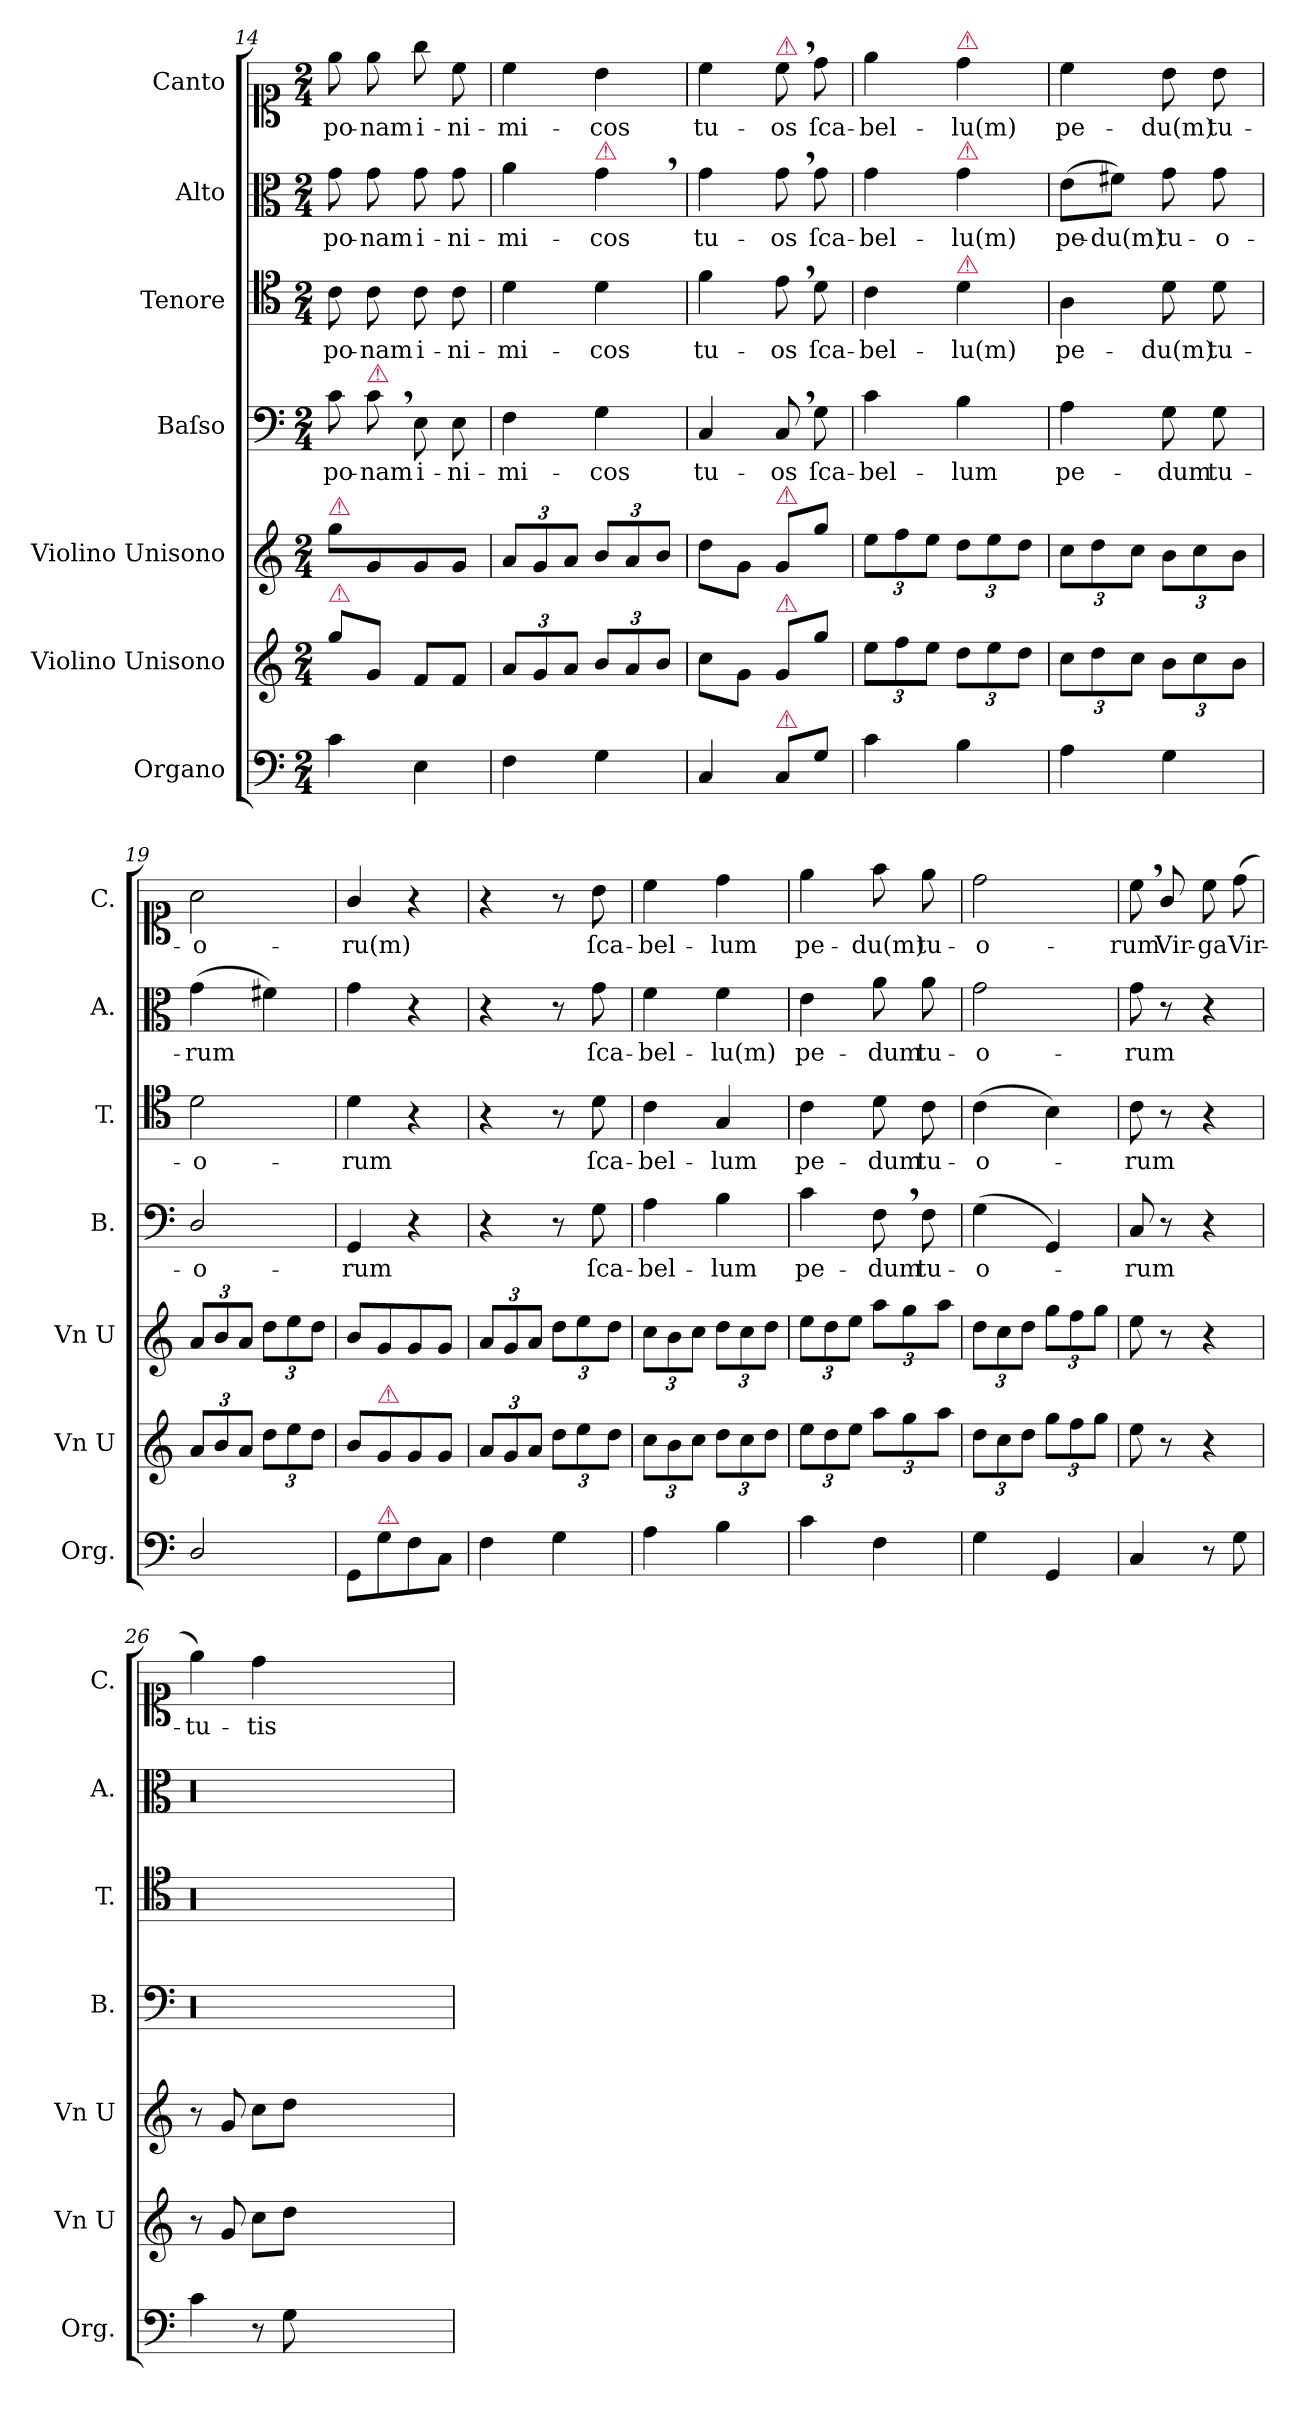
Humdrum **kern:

**kern	**kern	**kern	**kern	**text	**kern	**text	**kern	**text	**kern	**text
*part7	*part6	*part5	*part4	*part4	*part3	*part3	*part2	*part2	*part1	*part1
*staff7	*staff6	*staff5	*staff4	*staff4	*staff3	*staff3	*staff2	*staff2	*staff1	*staff1
*I"Organo	*I"Violino Unisono	*I"Violino Unisono	*I"Baſso	*	*I"Tenore	*	*I"Alto	*	*I"Canto	*
*I'Org.	*I'Vn U	*I'Vn U	*I'B.	*	*I'T.	*	*I'A.	*	*I'C.	*
*clefF4	*clefG2	*clefG2	*clefF4	*	*clefC4	*	*clefC3	*	*clefC1	*
*k[]	*k[]	*k[]	*k[]	*	*k[]	*	*k[]	*	*k[]	*
*M2/4	*M2/4	*M2/4	*M2/4	*	*M2/4	*	*M2/4	*	*M2/4	*
=14	=14	=14	=14	=14	=14	=14	=14	=14	=14	=14
!	!	!LO:TX:a:color=crimson:t=⚠	!	!	!	!	!	!	!	!
!	!LO:TX:a:color=crimson:t=⚠	!	!	!	!	!	!	!	!	!
4c\	8gg\L	8gg\L	8c\	po-	8c\	po-	8g\	po-	8ee\	po-
!	!	!	!LO:TX:a:color=crimson:t=⚠	!	!	!	!	!	!	!
.	8g/J	8g/	8c,\	-nam	8c\	-nam	8g\	-nam	8ee\	-nam
4E\	8f/L	8g/	8E\	i-	8c\	i-	8g\	i-	8gg\	i-
.	8f/J	8g/J	8E\	-ni-	8c\	-ni-	8g\	-ni-	8cc\	-ni-
=15	=15	=15	=15	=15	=15	=15	=15	=15	=15	=15
4F\	12a/L	12a/L	4F\	-mi-	4d\	-mi-	4a\	-mi-	4cc\	-mi-
.	12g/	12g/	.	.	.	.	.	.	.	.
.	12a/J	12a/J	.	.	.	.	.	.	.	.
!	!	!	!	!	!	!	!LO:TX:a:color=crimson:t=⚠	!	!	!
4G\	12b/L	12b/L	4G\	-cos	4d\	-cos	4g,\	-cos	4b\	-cos
.	12a/	12a/	.	.	.	.	.	.	.	.
.	12b/J	12b/J	.	.	.	.	.	.	.	.
=16	=16	=16	=16	=16	=16	=16	=16	=16	=16	=16
4C/	8cc\L	8dd\L	4C/	tu-	4f\	tu-	4g\	tu-	4cc\	tu-
.	8g\J	8g\J	.	.	.	.	.	.	.	.
!	!	!	!	!	!	!	!	!	!LO:TX:a:color=crimson:t=⚠	!
!	!	!LO:TX:a:color=crimson:t=⚠	!	!	!	!	!	!	!	!
!	!LO:TX:a:color=crimson:t=⚠	!	!	!	!	!	!	!	!	!
!LO:TX:a:color=crimson:t=⚠	!	!	!	!	!	!	!	!	!	!
8C/L	8g/L	8g/L	8C,/	-os	8e,\	-os	8g,\	-os	8cc,\	-os
8G\J	8gg\J	8gg\J	8G\	ſca-	8d\	ſca-	8g\	ſca-	8dd\	ſca-
=17	=17	=17	=17	=17	=17	=17	=17	=17	=17	=17
4c\	12ee\L	12ee\L	4c\	-bel-	4c\	-bel-	4g\	-bel-	4ee\	-bel-
.	12ff\	12ff\	.	.	.	.	.	.	.	.
.	12ee\J	12ee\J	.	.	.	.	.	.	.	.
!	!	!	!	!	!	!	!	!	!LO:TX:a:color=crimson:t=⚠	!
!	!	!	!	!	!	!	!LO:TX:a:color=crimson:t=⚠	!	!	!
!	!	!	!	!	!LO:TX:a:color=crimson:t=⚠	!	!	!	!	!
4B\	12dd\L	12dd\L	4B\	-lum	4d\	-lu(m)	4g\	-lu(m)	4dd\	-lu(m)
.	12ee\	12ee\	.	.	.	.	.	.	.	.
.	12dd\J	12dd\J	.	.	.	.	.	.	.	.
=18	=18	=18	=18	=18	=18	=18	=18	=18	=18	=18
4A\	12cc\L	12cc\L	4A\	pe-	4A\	pe-	(8e\L	pe-	4cc\	pe-
.	12dd\	12dd\	.	.	.	.	.	.	.	.
.	.	.	.	.	.	.	8f#X\J)	-du(m)	.	.
.	12cc\J	12cc\J	.	.	.	.	.	.	.	.
4G\	12b\L	12b\L	8G\	-dum	8d\	-du(m)	8g\	tu-	8b\	-du(m)
.	12cc\	12cc\	.	.	.	.	.	.	.	.
.	.	.	8G\	tu-	8d\	tu-	8g\	-o-	8b\	tu-
.	12b\J	12b\J	.	.	.	.	.	.	.	.
=19	=19	=19	=19	=19	=19	=19	=19	=19	=19	=19
2D/	12a/L	12a/L	2D/	-o-	2d\	-o-	(4g\	-rum	2a\	-o-
.	12b/	12b/	.	.	.	.	.	.	.	.
.	12a/J	12a/J	.	.	.	.	.	.	.	.
.	12dd\L	12dd\L	.	.	.	.	4f#X\)	.	.	.
.	12ee\	12ee\	.	.	.	.	.	.	.	.
.	12dd\J	12dd\J	.	.	.	.	.	.	.	.
=20	=20	=20	=20	=20	=20	=20	=20	=20	=20	=20
8GG/L	8b/L	8b/L	4GG/	-rum	4d\	-rum	4g\	.	4g/	-ru(m)
!	!LO:TX:a:color=crimson:t=⚠	!	!	!	!	!	!	!	!	!
!LO:TX:a:color=crimson:t=⚠	!	!	!	!	!	!	!	!	!	!
8G\	8g/	8g/	.	.	.	.	.	.	.	.
8F\	8g/	8g/	4r	.	4r	.	4r	.	4r	.
8C\J	8g/J	8g/J	.	.	.	.	.	.	.	.
=21	=21	=21	=21	=21	=21	=21	=21	=21	=21	=21
4F\	12a/L	12a/L	4r	.	4r	.	4r	.	4r	.
.	12g/	12g/	.	.	.	.	.	.	.	.
.	12a/J	12a/J	.	.	.	.	.	.	.	.
4G\	12dd\L	12dd\L	8r	.	8r	.	8r	.	8r	.
.	12ee\	12ee\	.	.	.	.	.	.	.	.
.	.	.	8G\	ſca-	8d\	ſca-	8g\	ſca-	8b\	ſca-
.	12dd\J	12dd\J	.	.	.	.	.	.	.	.
=22	=22	=22	=22	=22	=22	=22	=22	=22	=22	=22
4A\	12cc\L	12cc\L	4A\	-bel-	4c\	-bel-	4f\	-bel-	4cc\	-bel-
.	12b\	12b\	.	.	.	.	.	.	.	.
.	12cc\J	12cc\J	.	.	.	.	.	.	.	.
4B\	12dd\L	12dd\L	4B\	-lum	4G/	-lum	4f\	-lu(m)	4dd\	-lum
.	12cc\	12cc\	.	.	.	.	.	.	.	.
.	12dd\J	12dd\J	.	.	.	.	.	.	.	.
=23	=23	=23	=23	=23	=23	=23	=23	=23	=23	=23
4c\	12ee\L	12ee\L	4c\	pe-	4c\	pe-	4e\	pe-	4ee\	pe-
.	12dd\	12dd\	.	.	.	.	.	.	.	.
.	12ee\J	12ee\J	.	.	.	.	.	.	.	.
4F\	12aa\L	12aa\L	8F,\	-dum	8d\	-dum	8a\	-dum	8ff\	-du(m)
.	12gg\	12gg\	.	.	.	.	.	.	.	.
.	.	.	8F\	tu-	8c\	tu-	8a\	tu-	8ee\	tu-
.	12aa\J	12aa\J	.	.	.	.	.	.	.	.
=24	=24	=24	=24	=24	=24	=24	=24	=24	=24	=24
4G\	12dd\L	12dd\L	(4G\	-o-	(4c\	-o-	2g\	-o-	2dd\	-o-
.	12cc\	12cc\	.	.	.	.	.	.	.	.
.	12dd\J	12dd\J	.	.	.	.	.	.	.	.
4GG/	12gg\L	12gg\L	4GG/)	.	4B\)	.	.	.	.	.
.	12ff\	12ff\	.	.	.	.	.	.	.	.
.	12gg\J	12gg\J	.	.	.	.	.	.	.	.
=25	=25	=25	=25	=25	=25	=25	=25	=25	=25	=25
4C/	8ee\	8ee\	8C/	-rum	8c\	-rum	8g\	-rum	8cc,\	-rum
.	8r	8r	8r	.	8r	.	8r	.	8g/	Vir-
8r	4r	4r	4r	.	4r	.	4r	.	8cc\	-ga
8G\	.	.	.	.	.	.	.	.	(8dd\	Vir-
=26	=26	=26	=26	=26	=26	=26	=26	=26	=26	=26
!	!	!	!LO:N:vis=00	!	!LO:N:vis=00	!	!LO:N:vis=00	!	!	!
4c\	8r	8r	0r	.	0r	.	0r	.	4ee\)	-tu-
.	8g/	8g/	.	.	.	.	.	.	.	.
8r	8cc\L	8cc\L	.	.	.	.	.	.	4dd\	-tis
8G\	8dd\J	8dd\J	.	.	.	.	.	.	.	.
1.ryy	1.ryy	1.ryy	.	.	.	.	.	.	1.ryy	.
=	=	=	=	=	=	=	=	=	=	=
*-	*-	*-	*-	*-	*-	*-	*-	*-	*-	*-
